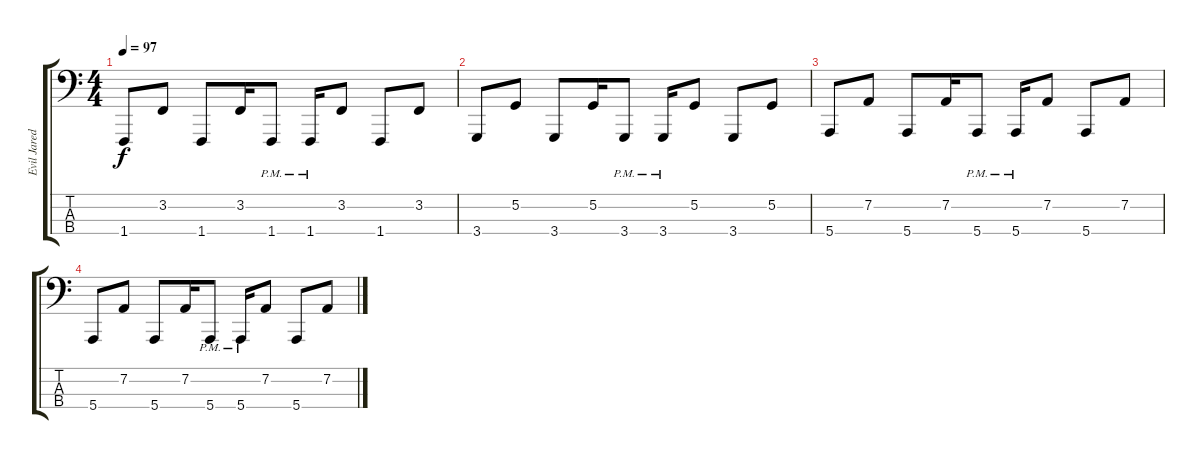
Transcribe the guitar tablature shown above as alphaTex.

\track ("Evil Jared - Synth" "Evil Jared") {instrument lead8bassandlead}
\staff {score tabs}
\tuning (G2 D2 A1 E1) {hide}
\ts (4 4)
\tempo 97
\clef f4
\ks c
1.4.8{dy f} 3.2.8 1.4.8 3.2.16 1.4{pm}.8 1.4{pm}.16 3.2.8 1.4.8 3.2.8 |
3.4.8 5.2.8 3.4.8 5.2.16 3.4{pm}.8 3.4{pm}.16 5.2.8 3.4.8 5.2.8 |
5.4.8 7.2.8 5.4.8 7.2.16 5.4{pm}.8 5.4{pm}.16 7.2.8 5.4.8 7.2.8 |
5.4.8 7.2.8 5.4.8 7.2.16 5.4{pm}.8 5.4{pm}.16 7.2.8 5.4.8 7.2.8
